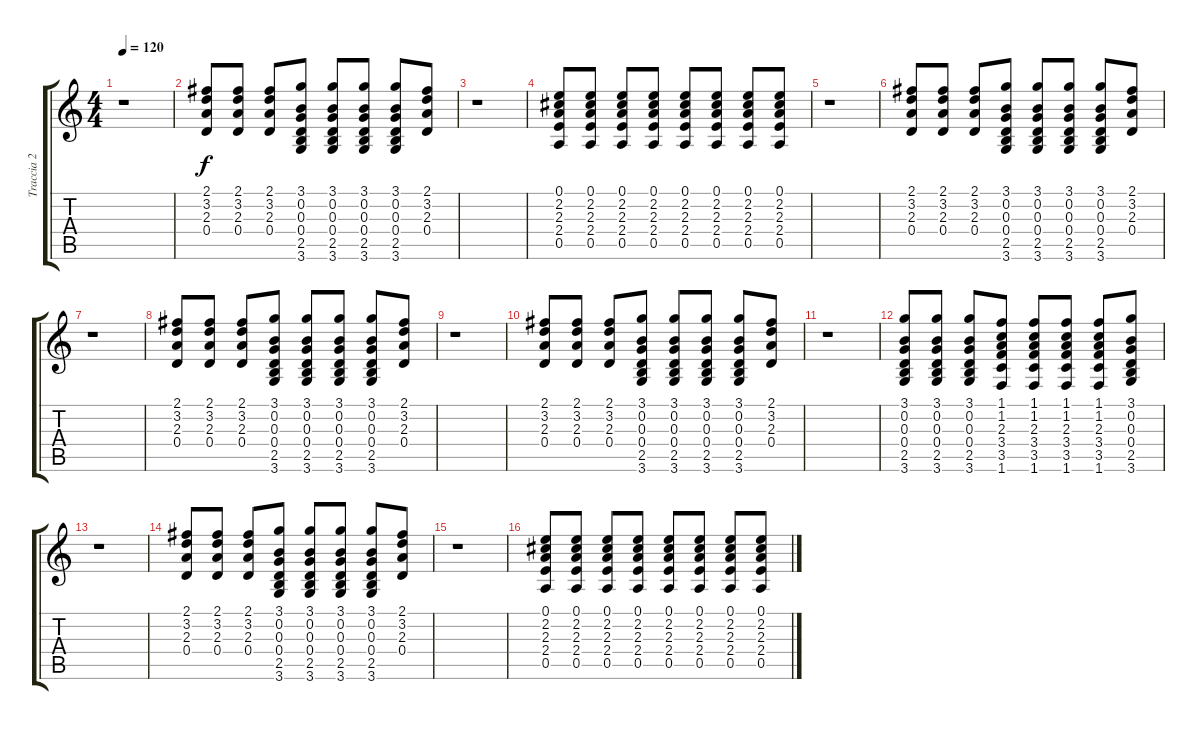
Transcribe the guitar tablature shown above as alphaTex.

\track ("Traccia 2" "Traccia 2") {instrument overdrivenguitar}
\staff {score tabs}
\tuning (E4 B3 G3 D3 A2 E2) {hide}
\ts (4 4)
\tempo 120
\clef g2
\ks c
r.1{dy f} |
(2.1 3.2 2.3 0.4).8 (2.1 3.2 2.3 0.4).8 (2.1 3.2 2.3 0.4).8 (3.1 0.2 0.3 0.4 2.5 3.6).8 (3.1 0.2 0.3 0.4 2.5 3.6).8 (3.1 0.2 0.3 0.4 2.5 3.6).8 (3.1 0.2 0.3 0.4 2.5 3.6).8 (2.1 3.2 2.3 0.4).8 |
r.1 |
(0.1 2.2 2.3 2.4 0.5).8 (0.1 2.2 2.3 2.4 0.5).8 (0.1 2.2 2.3 2.4 0.5).8 (0.1 2.2 2.3 2.4 0.5).8 (0.1 2.2 2.3 2.4 0.5).8 (0.1 2.2 2.3 2.4 0.5).8 (0.1 2.2 2.3 2.4 0.5).8 (0.1 2.2 2.3 2.4 0.5).8 |
r.1 |
(2.1 3.2 2.3 0.4).8 (2.1 3.2 2.3 0.4).8 (2.1 3.2 2.3 0.4).8 (3.1 0.2 0.3 0.4 2.5 3.6).8 (3.1 0.2 0.3 0.4 2.5 3.6).8 (3.1 0.2 0.3 0.4 2.5 3.6).8 (3.1 0.2 0.3 0.4 2.5 3.6).8 (2.1 3.2 2.3 0.4).8 |
r.1 |
(2.1 3.2 2.3 0.4).8 (2.1 3.2 2.3 0.4).8 (2.1 3.2 2.3 0.4).8 (3.1 0.2 0.3 0.4 2.5 3.6).8 (3.1 0.2 0.3 0.4 2.5 3.6).8 (3.1 0.2 0.3 0.4 2.5 3.6).8 (3.1 0.2 0.3 0.4 2.5 3.6).8 (2.1 3.2 2.3 0.4).8 |
r.1 |
(2.1 3.2 2.3 0.4).8 (2.1 3.2 2.3 0.4).8 (2.1 3.2 2.3 0.4).8 (3.1 0.2 0.3 0.4 2.5 3.6).8 (3.1 0.2 0.3 0.4 2.5 3.6).8 (3.1 0.2 0.3 0.4 2.5 3.6).8 (3.1 0.2 0.3 0.4 2.5 3.6).8 (2.1 3.2 2.3 0.4).8 |
r.1 |
(3.1 0.2 0.3 0.4 2.5 3.6).8 (3.1 0.2 0.3 0.4 2.5 3.6).8 (3.1 0.2 0.3 0.4 2.5 3.6).8 (1.1 1.2 2.3 3.4 3.5 1.6).8 (1.1 1.2 2.3 3.4 3.5 1.6).8 (1.1 1.2 2.3 3.4 3.5 1.6).8 (1.1 1.2 2.3 3.4 3.5 1.6).8 (3.1 0.2 0.3 0.4 2.5 3.6).8 |
r.1 |
(2.1 3.2 2.3 0.4).8 (2.1 3.2 2.3 0.4).8 (2.1 3.2 2.3 0.4).8 (3.1 0.2 0.3 0.4 2.5 3.6).8 (3.1 0.2 0.3 0.4 2.5 3.6).8 (3.1 0.2 0.3 0.4 2.5 3.6).8 (3.1 0.2 0.3 0.4 2.5 3.6).8 (2.1 3.2 2.3 0.4).8 |
r.1 |
(0.1 2.2 2.3 2.4 0.5).8 (0.1 2.2 2.3 2.4 0.5).8 (0.1 2.2 2.3 2.4 0.5).8 (0.1 2.2 2.3 2.4 0.5).8 (0.1 2.2 2.3 2.4 0.5).8 (0.1 2.2 2.3 2.4 0.5).8 (0.1 2.2 2.3 2.4 0.5).8 (0.1 2.2 2.3 2.4 0.5).8
